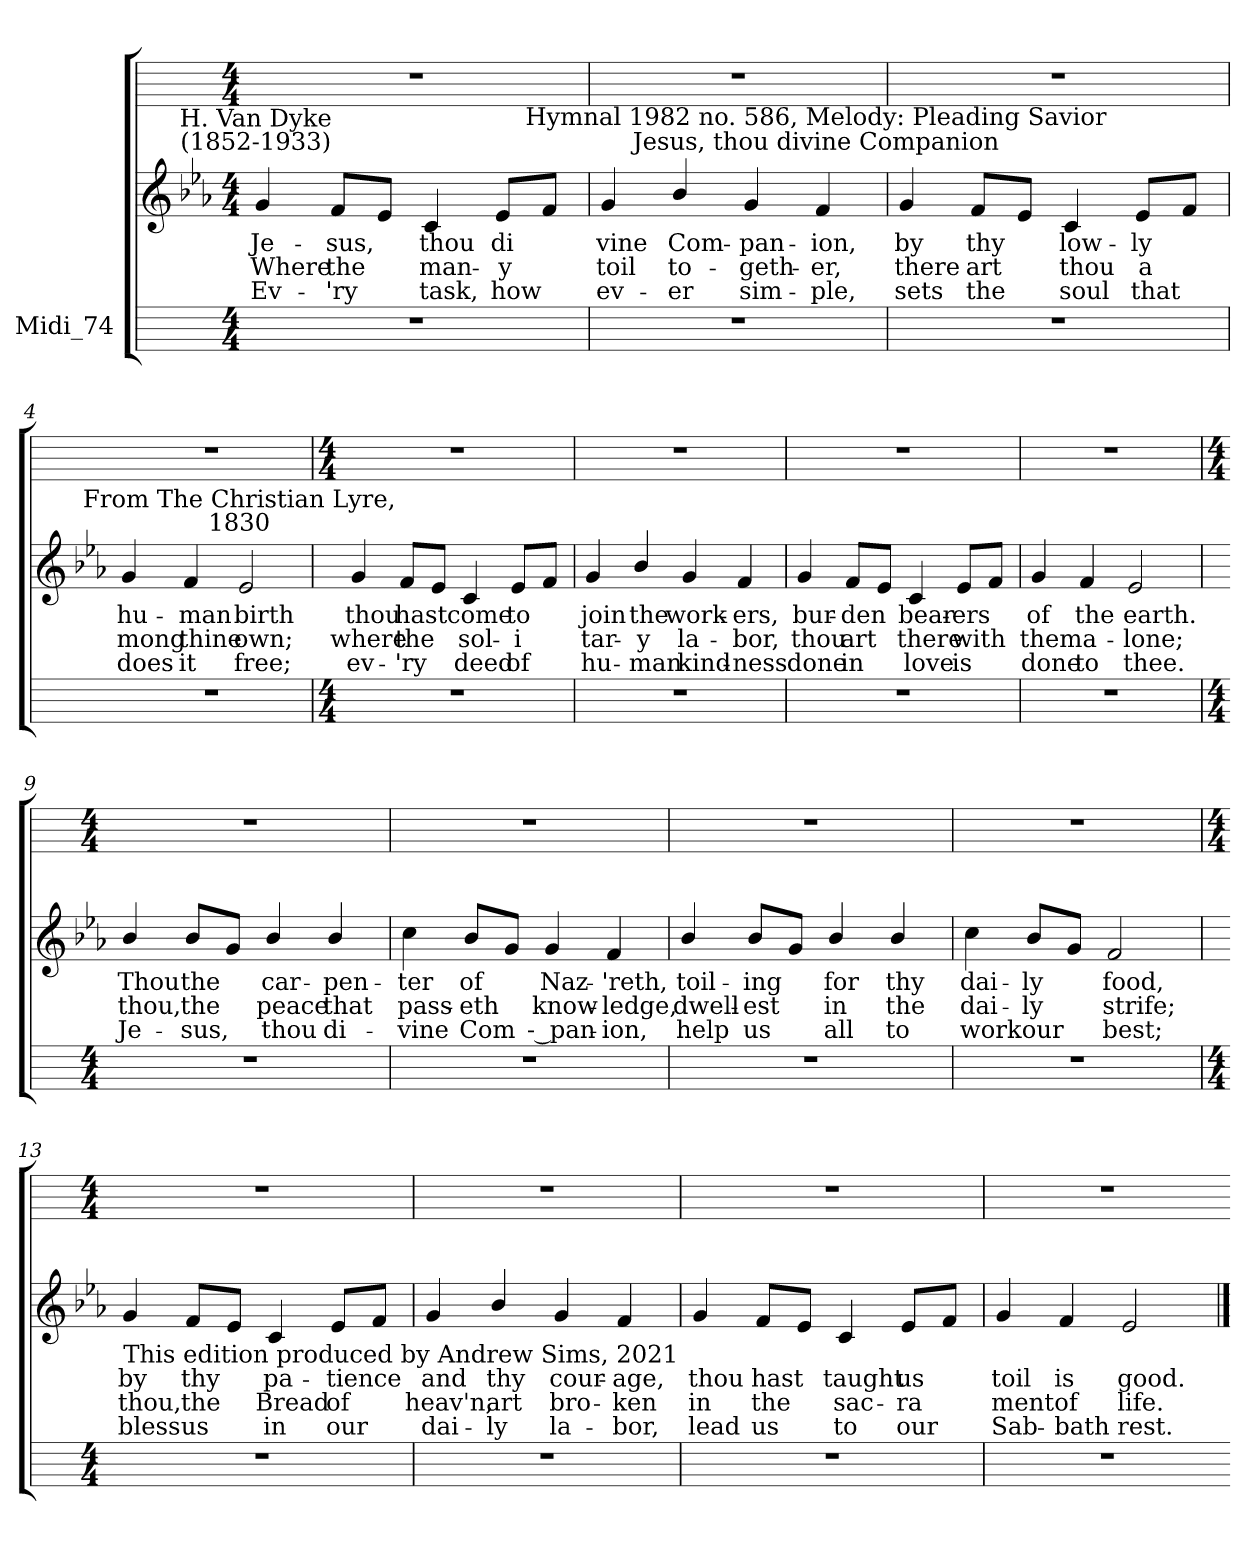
**kern	**kern	**text	**text	**text	**kern
*part3	*part2	*part2	*part2	*part2	*part1
*staff3	*staff2	*staff2	*staff2	*staff2	*staff1
*I"Midi_74	*	*	*	*	*
*	*clefG2	*	*	*	*
*	*k[b-e-a-]	*	*	*	*
*	*E-:	*	*	*	*
*M4/4	*M4/4	*	*	*	*M4/4
=1	=1	=1	=1	=1	=1
!	!LO:TX:a:cj:t=H. Van Dyke\n(1852-1933)	!	!	!	!
!	!	!LO:LY:b	!LO:LY:b	!LO:LY:b	!
1r	4g	Je-	-Where	Ev-	1r
!	!	!LO:LY:b	!LO:LY:b	!LO:LY:b	!
.	8fL	-sus,	the	'ry	.
.	8e-J	.	.	.	.
!	!	!LO:LY:b	!LO:LY:b	!LO:LY:b	!
.	4c	thou	man-	-task,	.
!	!	!LO:LY:b	!LO:LY:b	!LO:LY:b	!
.	8e-L	di	y	how	.
.	8fJ	.	.	.	.
=2	=2	=2	=2	=2	=2
!	!	!LO:LY:b	!LO:LY:b	!LO:LY:b	!
1r	4g	vine	toil	- ev-	1r
!	!	!LO:LY:b	!LO:LY:b	!LO:LY:b	!
.	4b-/	-Com-	-to-	-er	.
!	!	!LO:LY:b	!LO:LY:b	!LO:LY:b	!
.	4g	pan-	-geth-	-sim-	.
!	!LO:TX:a:cj:t=Jesus, thou divine Companion	!	!	!	!
!	!LO:TX:a:cj:t=Hymnal 1982 no. 586, Melody&colon; Pleading Savior	!	!	!	!
!	!	!LO:LY:b	!LO:LY:b	!LO:LY:b	!
.	4f	-ion,	er,	ple,	.
=3	=3	=3	=3	=3	=3
!	!	!LO:LY:b	!LO:LY:b	!LO:LY:b	!
1r	4g	by	there	sets	1r
!	!	!LO:LY:b	!LO:LY:b	!LO:LY:b	!
.	8fL	thy	art	the	.
.	8e-J	.	.	.	.
!	!	!LO:LY:b	!LO:LY:b	!LO:LY:b	!
.	4c	low-	-thou	soul	.
!	!	!LO:LY:b	!LO:LY:b	!LO:LY:b	!
.	8e-L	ly	a	that	.
.	8fJ	.	.	.	.
=4	=4	=4	=4	=4	=4
!	!	!LO:LY:b	!LO:LY:b	!LO:LY:b	!
1r	4g	hu-	-mong	does	1r
!	!	!LO:LY:b	!LO:LY:b	!LO:LY:b	!
.	4f	man	thine	it	.
!	!LO:TX:a:cj:t=From The Christian Lyre,\n1830	!	!	!	!
!	!	!LO:LY:b	!LO:LY:b	!LO:LY:b	!
.	2e-	birth	own;	free;	.
!!LO:LB:g=z
=5	=5	=5	=5	=5	=5
*M4/4	*	*	*	*	*M4/4
!	!	!LO:LY:b	!LO:LY:b	!LO:LY:b	!
1r	4g	thou	where	ev-	1r
!	!	!LO:LY:b	!LO:LY:b	!LO:LY:b	!
.	8fL	-hast	the	'ry	.
.	8e-J	.	.	.	.
!	!	!LO:LY:b	!LO:LY:b	!LO:LY:b	!
.	4c	come	sol-	-deed	.
!	!	!LO:LY:b	!LO:LY:b	!LO:LY:b	!
.	8e-L	to	i	of	.
.	8fJ	.	.	.	.
=6	=6	=6	=6	=6	=6
!	!	!LO:LY:b	!LO:LY:b	!LO:LY:b	!
1r	4g	join	tar-	-hu-	1r
!	!	!LO:LY:b	!LO:LY:b	!LO:LY:b	!
.	4b-/	-the	y	man	.
!	!	!LO:LY:b	!LO:LY:b	!LO:LY:b	!
.	4g	work-	-la-	-kind-	.
!	!	!LO:LY:b	!LO:LY:b	!LO:LY:b	!
.	4f	-ers,	bor,	ness	.
=7	=7	=7	=7	=7	=7
!	!	!LO:LY:b	!LO:LY:b	!LO:LY:b	!
1r	4g	bur-	-thou	done	1r
!	!	!LO:LY:b	!LO:LY:b	!LO:LY:b	!
.	8fL	den	art	in	.
.	8e-J	.	.	.	.
!	!	!LO:LY:b	!LO:LY:b	!LO:LY:b	!
.	4c	bear-	-there	love	.
!	!	!LO:LY:b	!LO:LY:b	!LO:LY:b	!
.	8e-L	ers	with	is	.
.	8fJ	.	.	.	.
=8	=8	=8	=8	=8	=8
!	!	!LO:LY:b	!LO:LY:b	!LO:LY:b	!
1r	4g	of	them	done	1r
!	!	!LO:LY:b	!LO:LY:b	!LO:LY:b	!
.	4f	the	a-	-to	.
!	!	!LO:LY:b	!LO:LY:b	!LO:LY:b	!
.	2e-	earth.	lone;	thee.	.
!!LO:LB:g=z
=9	=9	=9	=9	=9	=9
*M4/4	*	*	*	*	*M4/4
!	!	!LO:LY:b	!LO:LY:b	!LO:LY:b	!
1r	4b-/	Thou	thou,	Je-	1r
!	!	!LO:LY:b	!LO:LY:b	!LO:LY:b	!
.	8b-/L	-the	the	sus,	.
.	8g/J	.	.	.	.
!	!	!LO:LY:b	!LO:LY:b	!LO:LY:b	!
.	4b-/	car-	-peace	thou	.
!	!	!LO:LY:b	!LO:LY:b	!LO:LY:b	!
.	4b-/	pen-	-that	di-	.
=10	=10	=10	=10	=10	=10
!	!	!LO:LY:b	!LO:LY:b	!LO:LY:b	!
1r	4cc	-ter	pass-	-vine	1r
!	!	!LO:LY:b	!LO:LY:b	!LO:LY:b	!
.	8b-L	of	eth	Com	.
.	8gJ	.	.	.	.
!	!	!LO:LY:b	!LO:LY:b	!LO:LY:b	!
.	4g	Naz-	-know-	-- pan-	.
!	!	!LO:LY:b	!LO:LY:b	!LO:LY:b	!
.	4f	-'reth,	ledge,	ion,	.
=11	=11	=11	=11	=11	=11
!	!	!LO:LY:b	!LO:LY:b	!LO:LY:b	!
1r	4b-/	toil-	-dwell-	-help	1r
!	!	!LO:LY:b	!LO:LY:b	!LO:LY:b	!
.	8b-/L	ing	est	us	.
.	8g/J	.	.	.	.
!	!	!LO:LY:b	!LO:LY:b	!LO:LY:b	!
.	4b-/	for	in	all	.
!	!	!LO:LY:b	!LO:LY:b	!LO:LY:b	!
.	4b-/	thy	the	to	.
=12	=12	=12	=12	=12	=12
!	!	!LO:LY:b	!LO:LY:b	!LO:LY:b	!
1r	4cc	dai-	-dai-	-work	1r
!	!	!LO:LY:b	!LO:LY:b	!LO:LY:b	!
.	8b-L	ly	ly	our	.
.	8gJ	.	.	.	.
!	!	!LO:LY:b	!LO:LY:b	!LO:LY:b	!
.	2f	food,	strife;	best;	.
!!LO:LB:g=z
=13	=13	=13	=13	=13	=13
*M4/4	*	*	*	*	*M4/4
!	!LO:TX:b:t=This edition produced by Andrew Sims, 2021	!	!	!	!
!	!	!LO:LY:b	!LO:LY:b	!LO:LY:b	!
1r	4g	by	thou,	bless	1r
!	!	!LO:LY:b	!LO:LY:b	!LO:LY:b	!
.	8fL	thy	the	us	.
.	8e-J	.	.	.	.
!	!	!LO:LY:b	!LO:LY:b	!LO:LY:b	!
.	4c	pa-	-Bread	in	.
!	!	!LO:LY:b	!LO:LY:b	!LO:LY:b	!
.	8e-L	tience	of	our	.
.	8fJ	.	.	.	.
=14	=14	=14	=14	=14	=14
!	!	!LO:LY:b	!LO:LY:b	!LO:LY:b	!
1r	4g	and	heav'n,	dai-	1r
!	!	!LO:LY:b	!LO:LY:b	!LO:LY:b	!
.	4b-/	-thy	art	ly	.
!	!	!LO:LY:b	!LO:LY:b	!LO:LY:b	!
.	4g/	cour-	-bro-	-la-	.
!	!	!LO:LY:b	!LO:LY:b	!LO:LY:b	!
.	4f	-age,	ken	bor,	.
=15	=15	=15	=15	=15	=15
!	!	!LO:LY:b	!LO:LY:b	!LO:LY:b	!
1r	4g	thou	in	lead	1r
!	!	!LO:LY:b	!LO:LY:b	!LO:LY:b	!
.	8fL	hast	the	us	.
.	8e-J	.	.	.	.
!	!	!LO:LY:b	!LO:LY:b	!LO:LY:b	!
.	4c	taught	sac-	-to	.
!	!	!LO:LY:b	!LO:LY:b	!LO:LY:b	!
.	8e-L	us	ra	our	.
.	8fJ	.	.	.	.
=16	=16	=16	=16	=16	=16
!	!	!LO:LY:b	!LO:LY:b	!LO:LY:b	!
1r	4g	toil	ment	Sab-	1r
!	!	!LO:LY:b	!LO:LY:b	!LO:LY:b	!
.	4f	-is	of	bath	.
!	!	!LO:LY:b	!LO:LY:b	!LO:LY:b	!
.	2e-	good.	life.	rest.	.
=	==	=	=	=	=
*-	*-	*-	*-	*-	*-
